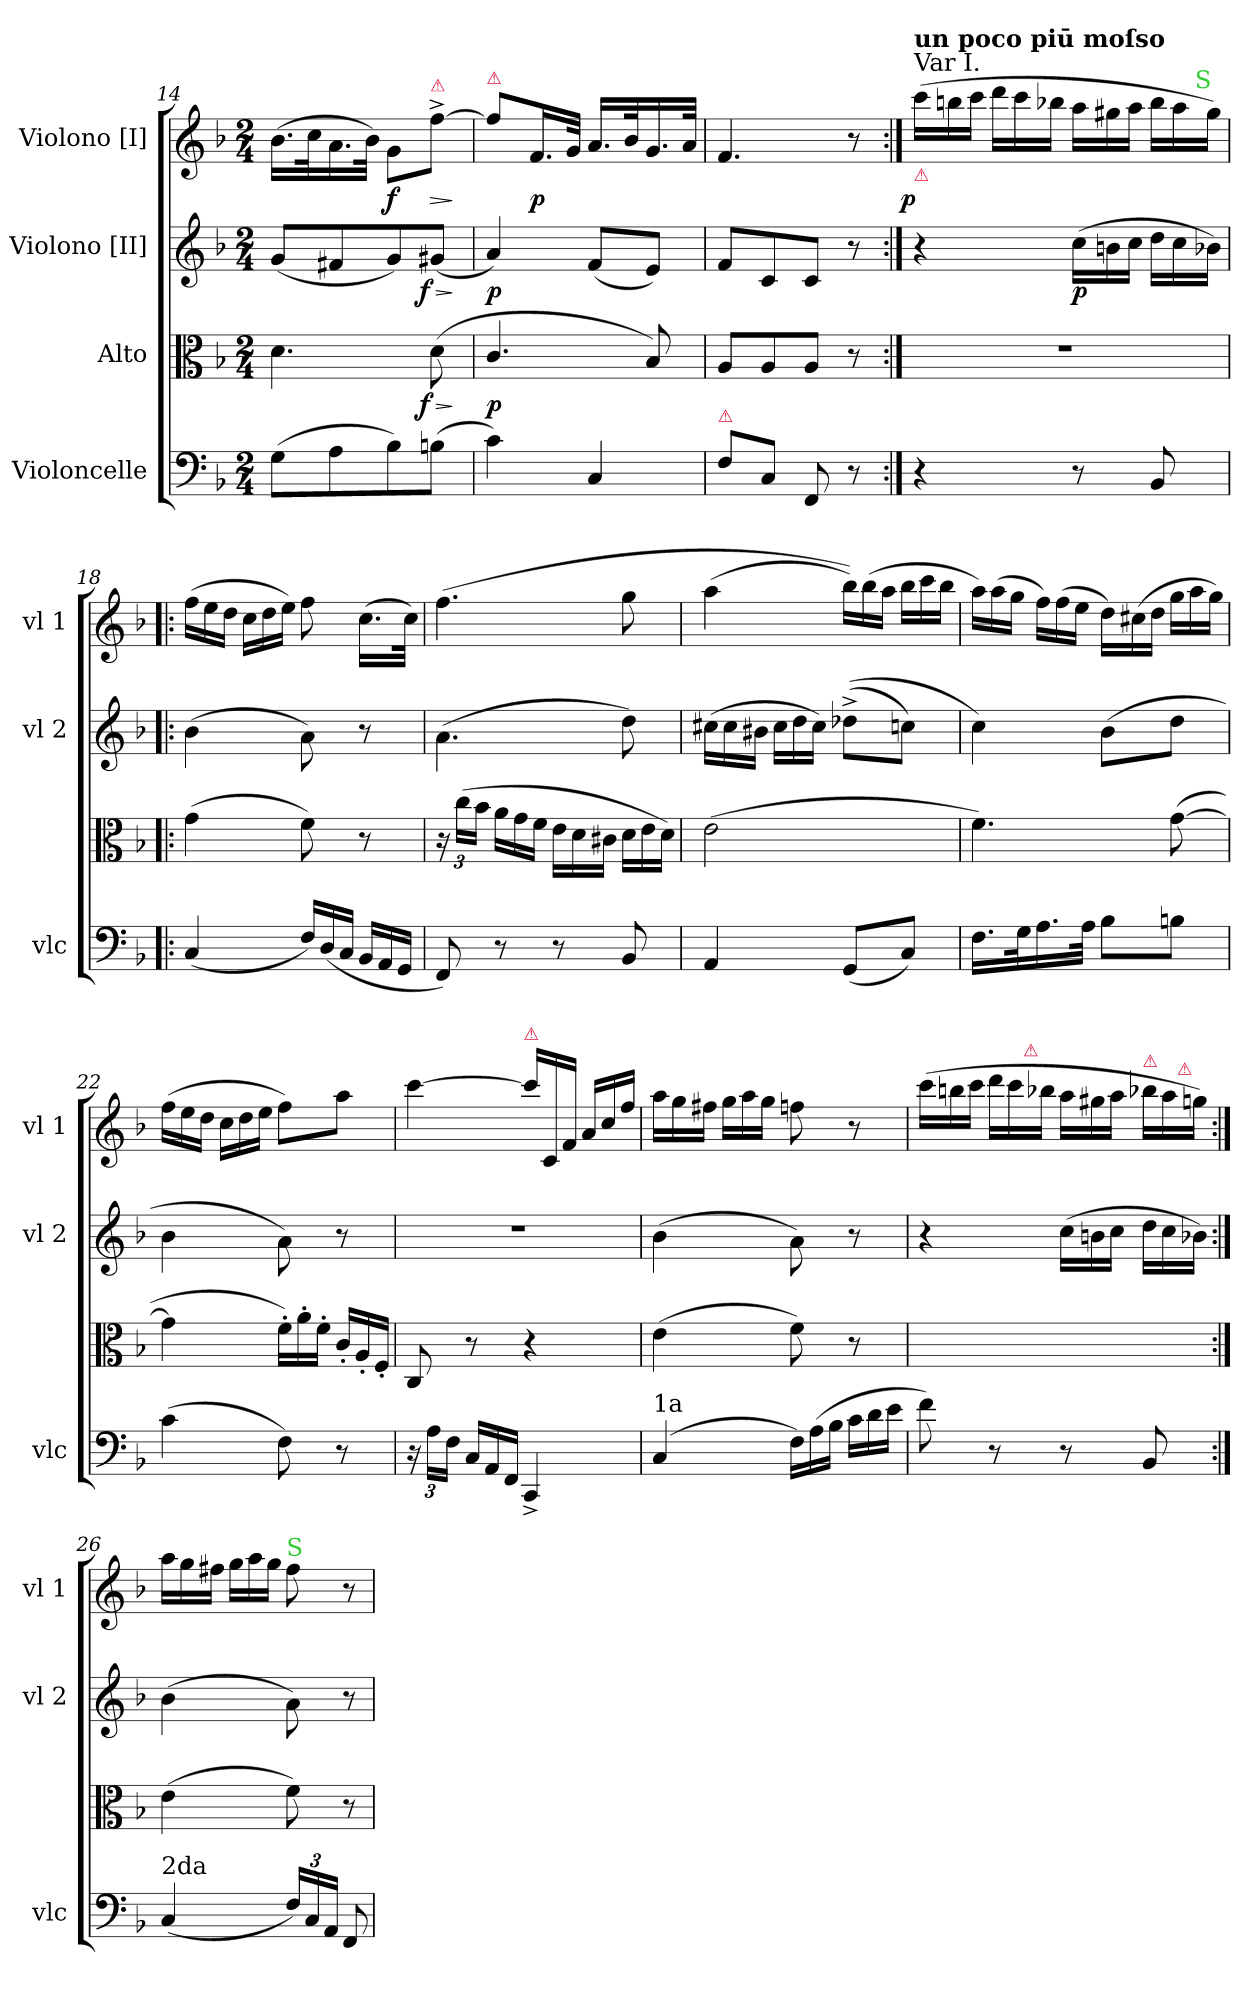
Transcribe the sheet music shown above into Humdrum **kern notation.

**kern	**kern	**dynam	**kern	**dynam	**kern	**dynam
*part4	*part3	*part3	*part2	*part2	*part1	*part1
*staff4	*staff3	*staff3	*staff2	*staff2	*staff1	*staff1
*I"Violoncelle	*I"Alto	*	*I"Violono [II]	*	*I"Violono [I]	*
*I'vlc	*	*	*I'vl 2	*	*I'vl 1	*
*clefF4	*clefC3	*	*clefG2	*	*clefG2	*
*k[b-]	*k[b-]	*	*k[b-]	*	*k[b-]	*
*F:	*F:	*	*F:	*	*F:	*
*M2/4	*M2/4	*	*M2/4	*	*M2/4	*
=14	=14	=14	=14	=14	=14	=14
(8G\L	4.d\	.	(8g/L	.	(16.b-\LL	.
.	.	.	.	.	32cc\K	.
8A\	.	.	8f#X/	.	16.a\	.
.	.	.	.	.	32b-\JJk)	.
8B-\)	.	.	8g/)	.	8g\L	f
!	!	!	!	!	!LO:TX:a:color=crimson:t=⚠	!
!	!	!LO:HP:b	!	!LO:HP:b	!	!LO:HP:b
!	!	!LO:DY:n=1:rj	!	!LO:DY:n=1:rj	!	!
(8Bn\J	(8d\	> f	(>8g#X/J	> f	[8ff^\J	>
.	.	]	.	]	.	]
=15	=15	=15	=15	=15	=15	=15
!	!	!	!	!	!LO:TX:a:color=crimson:t=⚠	!
4c\)	4.c/	p	4a/)	p	8ff\L]	.
.	.	.	.	.	16.f/L	p
.	.	.	.	.	32g/JJk	.
4C/	.	.	(8f/L	.	16.a/LL	.
.	.	.	.	.	32b-/K	.
.	8B-/)	.	8e/J)	.	16.g/	.
.	.	.	.	.	32a/JJk	.
=16	=16	=16	=16	=16	=16	=16
!LO:TX:a:color=crimson:t=⚠	!	!	!	!	!	!
8F\L	8A/L	.	8f/L	.	4.f/	.
8C/J	8A/	.	8c/	.	.	.
8FF/	8A/J	.	8c/J	.	.	.
8r	8r	.	8r	.	8r	.
=17:|!	=17:|!	=17:|!	=17:|!	=17:|!	=17:|!	=17:|!
*	*	*	*	*	*Xtuplet	*
!	!	!	!	!	!LO:TX:b:color=crimson:t=⚠	!
!	!	!	!	!	!LO:TX:a:t=Var I.	!
!	!	!	!	!	!LO:TX:a:B:t=un poco piū moſso	!
!	!	!	!	!	!	!LO:DY:rj
4r	2r	.	4r	.	(24ccc\LL	p
.	.	.	.	.	24bbn\	.
.	.	.	.	.	24ccc\JJ	.
.	.	.	.	.	24ddd\LL	.
.	.	.	.	.	24ccc\	.
.	.	.	.	.	24bb-X\JJ	.
*	*	*	*Xtuplet	*	*	*
8r	.	.	(24cc\LL	p	24aa\LL	.
.	.	.	24bn\	.	24gg#X\	.
.	.	.	24cc\JJ	.	24aa\JJ	.
8BB-/	.	.	24dd\LL	.	24bb-\LL	.
.	.	.	24cc\	.	24aa\	.
!	!	!	!	!	!LO:TX:a:color=limegreen:t=S	!
.	.	.	24b-X\JJ)	.	24gg#\JJ)	.
=18!|:	=18!|:	=18!|:	=18!|:	=18!|:	=18!|:	=18!|:
(4C/	(4g\	.	(4b-\	.	(24ff\LL	.
.	.	.	.	.	24ee\	.
.	.	.	.	.	24dd\JJ	.
.	.	.	.	.	24cc\LL	.
.	.	.	.	.	24dd\	.
.	.	.	.	.	24ee\JJ)	.
*Xtuplet	*	*	*	*	*	*
24F/LL)	8f\)	.	8a\)	.	8ff\	.
(24D/	.	.	.	.	.	.
24C/JJ	.	.	.	.	.	.
24BB-/LL	8r	.	8r	.	(16.cc\LL	.
24AA/	.	.	.	.	.	.
24GG/JJ	.	.	.	.	.	.
.	.	.	.	.	32cc\JJk)	.
=19	=19	=19	=19	=19	=19	=19
*	*Xbrackettup	*	*	*	*	*
8FF/)	24r	.	(4.a\	.	(4.ff\	.
.	(24cc\LL	.	.	.	.	.
.	24b-\JJ	.	.	.	.	.
*	*Xtuplet	*	*	*	*	*
8r	24a\LL	.	.	.	.	.
.	24g\	.	.	.	.	.
.	24f\JJ	.	.	.	.	.
8r	24e\LL	.	.	.	.	.
.	24d\	.	.	.	.	.
.	24c#X\JJ	.	.	.	.	.
8BB-/	24d\LL	.	8dd\)	.	8gg\	.
.	24e\	.	.	.	.	.
.	24d\JJ)	.	.	.	.	.
=20	=20	=20	=20	=20	=20	=20
4AA/	(2e\	.	(24cc#X\LL	.	(4aa\	.
.	.	.	24cc#\	.	.	.
.	.	.	24b#X\JJ	.	.	.
.	.	.	24cc#\LL	.	.	.
.	.	.	24dd\	.	.	.
.	.	.	24cc#\JJ)	.	.	.
(8GG/L	.	.	((8dd-X^<\L	.	24bb-\LL))	.
.	.	.	.	.	(24bb-\	.
.	.	.	.	.	24aa\JJ	.
8C/J)	.	.	8ccn\J)	.	24bb-\LL	.
.	.	.	.	.	24ccc\	.
.	.	.	.	.	24bb-\JJ	.
=21	=21	=21	=21	=21	=21	=21
16.F\LL	4.f\)	.	4cc\)	.	24aa\LL)	.
.	.	.	.	.	(24aa\	.
.	.	.	.	.	24gg\JJ	.
32G\K	.	.	.	.	.	.
16.A\	.	.	.	.	24ff\LL)	.
.	.	.	.	.	(24ff\	.
.	.	.	.	.	24ee\JJ	.
32A\JJk	.	.	.	.	.	.
8B-\L	.	.	(8b-\L	.	24dd\LL)	.
.	.	.	.	.	(24cc#X\	.
.	.	.	.	.	24dd\JJ	.
8Bn\J	([8g\	.	8dd\J	.	24gg\LL	.
.	.	.	.	.	24aa\	.
.	.	.	.	.	24gg\JJ)	.
=22	=22	=22	=22	=22	=22	=22
(4c\	4g\]	.	4b-\	.	(24ff\LL	.
.	.	.	.	.	24ee\	.
.	.	.	.	.	24dd\JJ	.
.	.	.	.	.	24cc\LL	.
.	.	.	.	.	24dd\	.
.	.	.	.	.	24ee\JJ	.
8F\)	24f'\LL)	.	8a\)	.	8ff\L)	.
.	24a'\	.	.	.	.	.
.	24f'\JJ	.	.	.	.	.
8r	24c'/LL	.	8r	.	8aa\J	.
.	24A'/	.	.	.	.	.
.	24F'/JJ	.	.	.	.	.
=23	=23	=23	=23	=23	=23	=23
*tuplet	*	*	*	*	*	*
*Xbrackettup	*	*	*	*	*	*
24r	8C/	.	2r	.	[4ccc\	.
24A\LL	.	.	.	.	.	.
24F\JJ	.	.	.	.	.	.
*Xtuplet	*	*	*	*	*	*
24C/LL	8r	.	.	.	.	.
24AA/	.	.	.	.	.	.
24FF/JJ	.	.	.	.	.	.
!	!	!	!	!	!LO:TX:a:color=crimson:t=⚠	!
4CC^>/	4r	.	.	.	24ccc\LL]	.
.	.	.	.	.	24c/	.
.	.	.	.	.	24f/JJ	.
.	.	.	.	.	24a/LL	.
.	.	.	.	.	24cc/	.
.	.	.	.	.	24ff/JJ	.
=24	=24	=24	=24	=24	=24	=24
!LO:TX:a:t=1a	!	!	!	!	!	!
(4C/	(4e\	.	(4b-\	.	24aa\LL	.
.	.	.	.	.	24gg\	.
.	.	.	.	.	24ff#X\JJ	.
.	.	.	.	.	24gg\LL	.
.	.	.	.	.	24aa\	.
.	.	.	.	.	24gg\JJ	.
24F\LL)	8f\)	.	8a\)	.	8ffn\	.
(24A\	.	.	.	.	.	.
24B-\JJ	.	.	.	.	.	.
24c\LL	8r	.	8r	.	8r	.
24d\	.	.	.	.	.	.
24e\JJ	.	.	.	.	.	.
=25	=25	=25	=25	=25	=25	=25
8f\)	2ryy	.	4r	.	(24ccc\LL	.
.	.	.	.	.	24bbn\	.
.	.	.	.	.	24ccc\JJ	.
8r	.	.	.	.	24ddd\LL	.
.	.	.	.	.	24ccc\	.
!	!	!	!	!	!LO:TX:a:color=crimson:t=⚠	!
.	.	.	.	.	24bb-X\JJ	.
8r	.	.	(24cc\LL	.	24aa\LL	.
.	.	.	24bn\	.	24gg#X\	.
.	.	.	24cc\JJ	.	24aa\JJ	.
!	!	!	!	!	!LO:TX:a:color=crimson:t=⚠	!
8BB-/	.	.	24dd\LL	.	24bb-X\LL	.
.	.	.	24cc\	.	24aa\	.
!	!	!	!	!	!LO:TX:a:color=crimson:t=⚠	!
.	.	.	24b-X\JJ)	.	24ggn\JJ)	.
=26:|!	=26:|!	=26:|!	=26:|!	=26:|!	=26:|!	=26:|!
!LO:TX:a:t=2da	!	!	!	!	!	!
(4C/	(4e\	.	(4b-\	.	24aa\LL	.
.	.	.	.	.	24gg\	.
.	.	.	.	.	24ff#X\JJ	.
.	.	.	.	.	24gg\LL	.
.	.	.	.	.	24aa\	.
.	.	.	.	.	24gg\JJ	.
*tuplet	*	*	*	*	*	*
!	!	!	!	!	!LO:TX:a:color=limegreen:t=S	!
24F/LL)	8f\)	.	8a\)	.	8ff#\	.
24C/	.	.	.	.	.	.
24AA/JJ	.	.	.	.	.	.
8FF/	8r	.	8r	.	8r	.
=	=	=	=	=	=	=
*-	*-	*-	*-	*-	*-	*-
